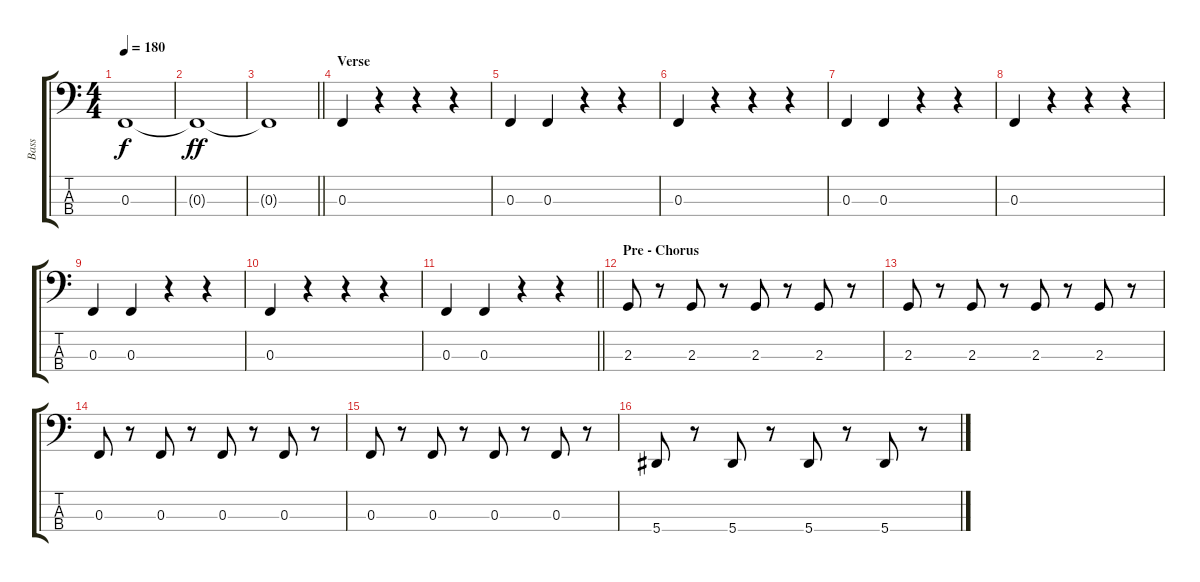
\track ("Bass" "Bass") {instrument electricbassfinger}
\staff {score tabs}
\tuning (Eb2 Bb1 F1 Bb0) {hide}
\ts (4 4)
\tempo 180
\clef f4
\ks c
0.3{t}.1{dy f} |
0.3{t}.1{dy ff} |
\barLineRight lightlight
0.3{t}.1 |
\section ("" "Verse")
0.3.4 r.4 r.4 r.4 |
0.3.4 0.3.4 r.4 r.4 |
0.3.4 r.4 r.4 r.4 |
0.3.4 0.3.4 r.4 r.4 |
0.3.4 r.4 r.4 r.4 |
0.3.4 0.3.4 r.4 r.4 |
0.3.4 r.4 r.4 r.4 |
\barLineRight lightlight
0.3.4 0.3.4 r.4 r.4 |
\section ("" "Pre - Chorus")
2.3.8 r.8 2.3.8 r.8 2.3.8 r.8 2.3.8 r.8 |
2.3.8 r.8 2.3.8 r.8 2.3.8 r.8 2.3.8 r.8 |
0.3.8 r.8 0.3.8 r.8 0.3.8 r.8 0.3.8 r.8 |
0.3.8 r.8 0.3.8 r.8 0.3.8 r.8 0.3.8 r.8 |
5.4.8 r.8 5.4.8 r.8 5.4.8 r.8 5.4.8 r.8
